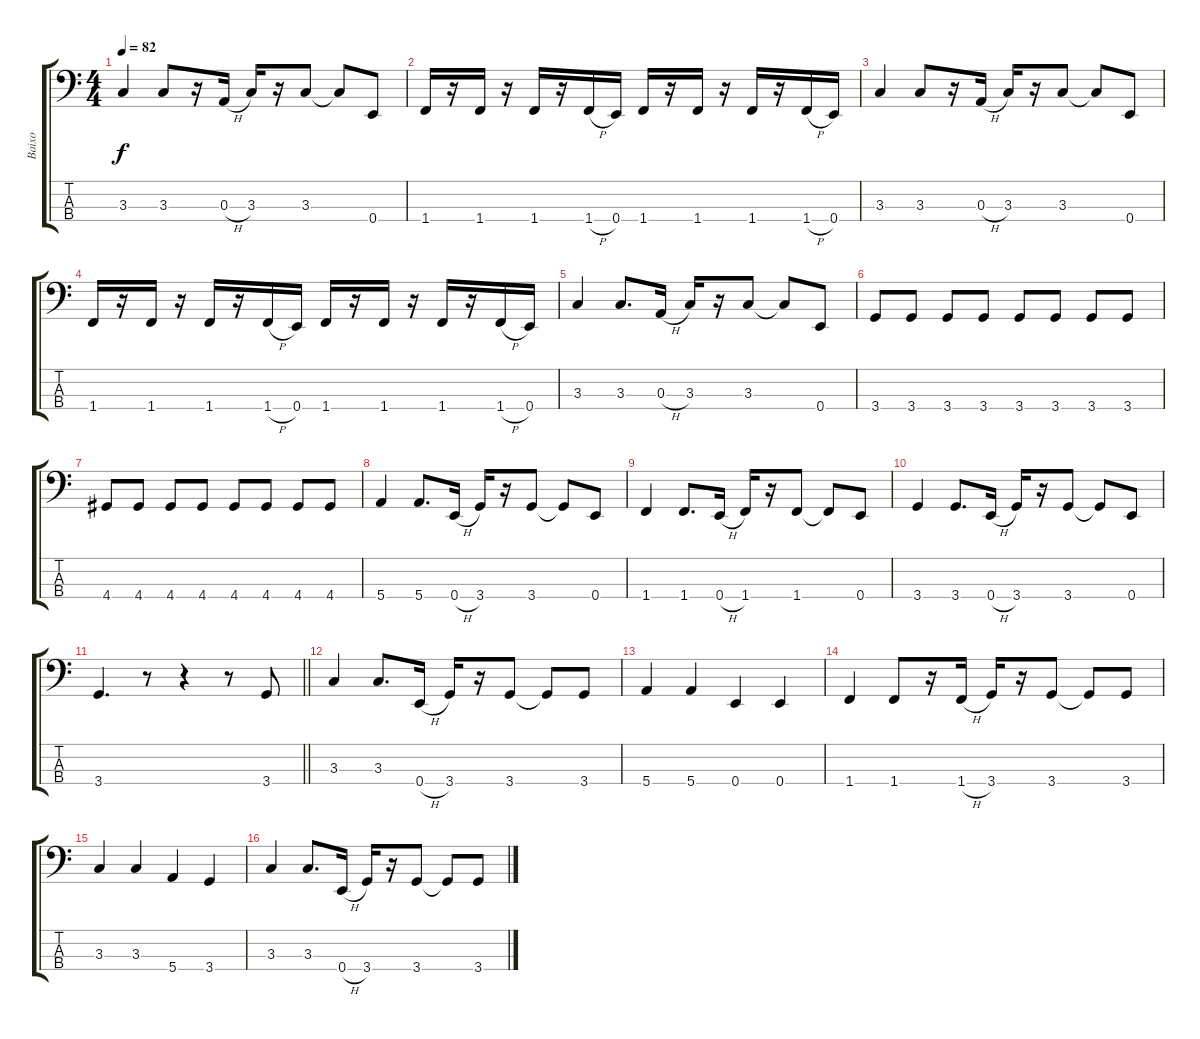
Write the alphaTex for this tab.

\track ("Baixo" "Baixo") {instrument electricbassfinger}
\staff {score tabs}
\tuning (G2 D2 A1 E1) {hide}
\ts (4 4)
\tempo 82
\clef f4
\ks c
3.3.4{dy f} 3.3.8 r.16 0.3{h}.16 3.3.16 r.16 3.3.8 3.3{t}.8 0.4.8 |
1.4.16 r.16 1.4.16 r.16 1.4.16 r.16 1.4{h}.16 0.4.16 1.4.16 r.16 1.4.16 r.16 1.4.16 r.16 1.4{h}.16 0.4.16 |
3.3.4 3.3.8 r.16 0.3{h}.16 3.3.16 r.16 3.3.8 3.3{t}.8 0.4.8 |
1.4.16 r.16 1.4.16 r.16 1.4.16 r.16 1.4{h}.16 0.4.16 1.4.16 r.16 1.4.16 r.16 1.4.16 r.16 1.4{h}.16 0.4.16 |
3.3.4 3.3.8{d} 0.3{h}.16 3.3.16 r.16 3.3.8 3.3{t}.8 0.4.8 |
3.4.8 3.4.8 3.4.8 3.4.8 3.4.8 3.4.8 3.4.8 3.4.8 |
4.4.8 4.4.8 4.4.8 4.4.8 4.4.8 4.4.8 4.4.8 4.4.8 |
5.4.4 5.4.8{d} 0.4{h}.16 3.4.16 r.16 3.4.8 3.4{t}.8 0.4.8 |
1.4.4 1.4.8{d} 0.4{h}.16 1.4.16 r.16 1.4.8 1.4{t}.8 0.4.8 |
3.4.4 3.4.8{d} 0.4{h}.16 3.4.16 r.16 3.4.8 3.4{t}.8 0.4.8 |
\barLineRight lightlight
3.4.4{d} r.8 r.4 r.8 3.4.8 |
3.3.4 3.3.8{d} 0.4{h}.16 3.4.16 r.16 3.4.8 3.4{t}.8 3.4.8 |
5.4.4 5.4.4 0.4.4 0.4.4 |
1.4.4 1.4.8 r.16 1.4{h}.16 3.4.16 r.16 3.4.8 3.4{t}.8 3.4.8 |
3.3.4 3.3.4 5.4.4 3.4.4 |
3.3.4 3.3.8{d} 0.4{h}.16 3.4.16 r.16 3.4.8 3.4{t}.8 3.4.8
